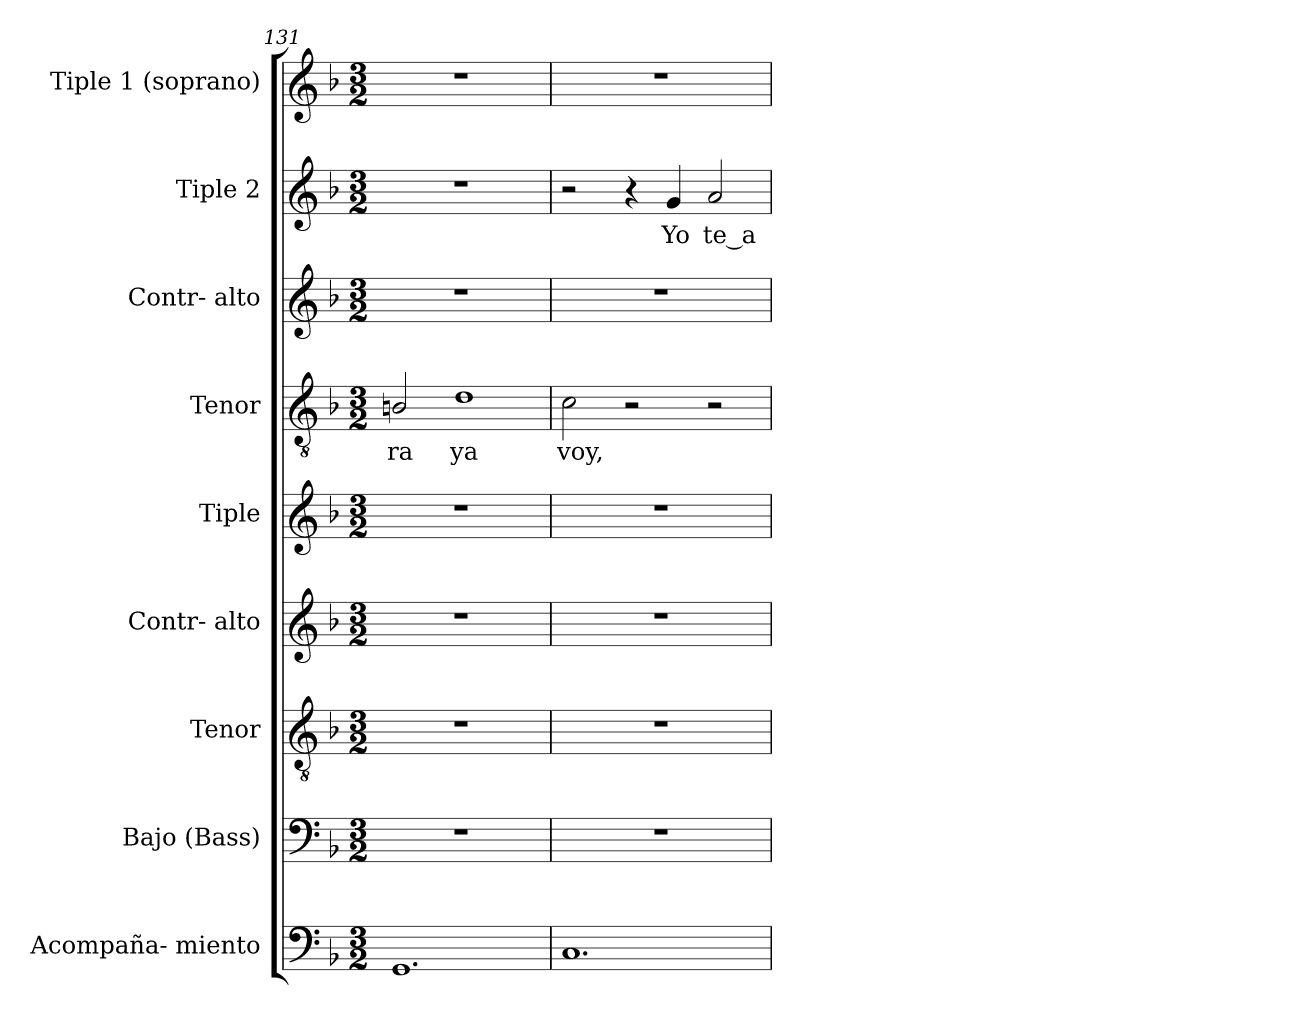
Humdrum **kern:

**kern	**kern	**kern	**kern	**kern	**kern	**text	**kern	**kern	**text	**kern
*part9	*part8	*part7	*part6	*part5	*part4	*part4	*part3	*part2	*part2	*part1
*staff9	*staff8	*staff7	*staff6	*staff5	*staff4	*staff4	*staff3	*staff2	*staff2	*staff1
*I"Acompaña- miento	*I"Bajo (Bass)	*I"Tenor	*I"Contr- alto	*I"Tiple	*I"Tenor	*	*I"Contr- alto	*I"Tiple 2	*	*I"Tiple 1 (soprano)
*	*I'B.	*I'T.	*I'A.	*	*I'T.	*	*I'A.	*	*	*I'S.
!!LO:LB:g=z
*clefF4	*clefF4	*clefGv2	*clefG2	*clefG2	*clefGv2	*	*clefG2	*clefG2	*	*clefG2
*	*	*ITrd7c12	*	*	*ITrd7c12	*	*	*	*	*
*k[b-]	*k[b-]	*k[b-]	*k[b-]	*k[b-]	*k[b-]	*	*k[b-]	*k[b-]	*	*k[b-]
*F:	*F:	*F:	*F:	*F:	*F:	*	*F:	*F:	*	*F:
*M3/2	*M3/2	*M3/2	*M3/2	*M3/2	*M3/2	*	*M3/2	*M3/2	*	*M3/2
=131	=131	=131	=131	=131	=131	=131	=131	=131	=131	=131
!	!LO:N:vis=1	!LO:N:vis=1	!LO:N:vis=1	!LO:N:vis=1	!	!	!	!	!	!
!	!	!	!	!	!	!LO:LY:b:color=#000000	!LO:N:vis=1	!LO:N:vis=1	!	!LO:N:vis=1
1.GGi	1.r	1.r	1.r	1.r	2BBni/	-ra	1.r	1.r	.	1.r
!	!	!	!	!	!	!LO:LY:b:color=#000000	!	!	!	!
.	.	.	.	.	1Di	ya	.	.	.	.
=132	=132	=132	=132	=132	=132	=132	=132	=132	=132	=132
!	!LO:N:vis=1	!LO:N:vis=1	!LO:N:vis=1	!LO:N:vis=1	!	!	!	!	!	!
!	!	!	!	!	!	!LO:LY:b:color=#000000	!LO:N:vis=1	!	!	!LO:N:vis=1
1.Ci	1.r	1.r	1.r	1.r	2Ci\	voy,	1.r	2r	.	1.r
.	.	.	.	.	2r	.	.	4r	.	.
!	!	!	!	!	!	!	!	!	!LO:LY:b:color=#000000	!
.	.	.	.	.	.	.	.	4gi/	Yo	.
!	!	!	!	!	!	!	!	!	!LO:LY:b:color=#000000	!
.	.	.	.	.	2r	.	.	2ai/	te_a-	.
=	=	=	=	=	=	=	=	=	=	=
*-	*-	*-	*-	*-	*-	*-	*-	*-	*-	*-
